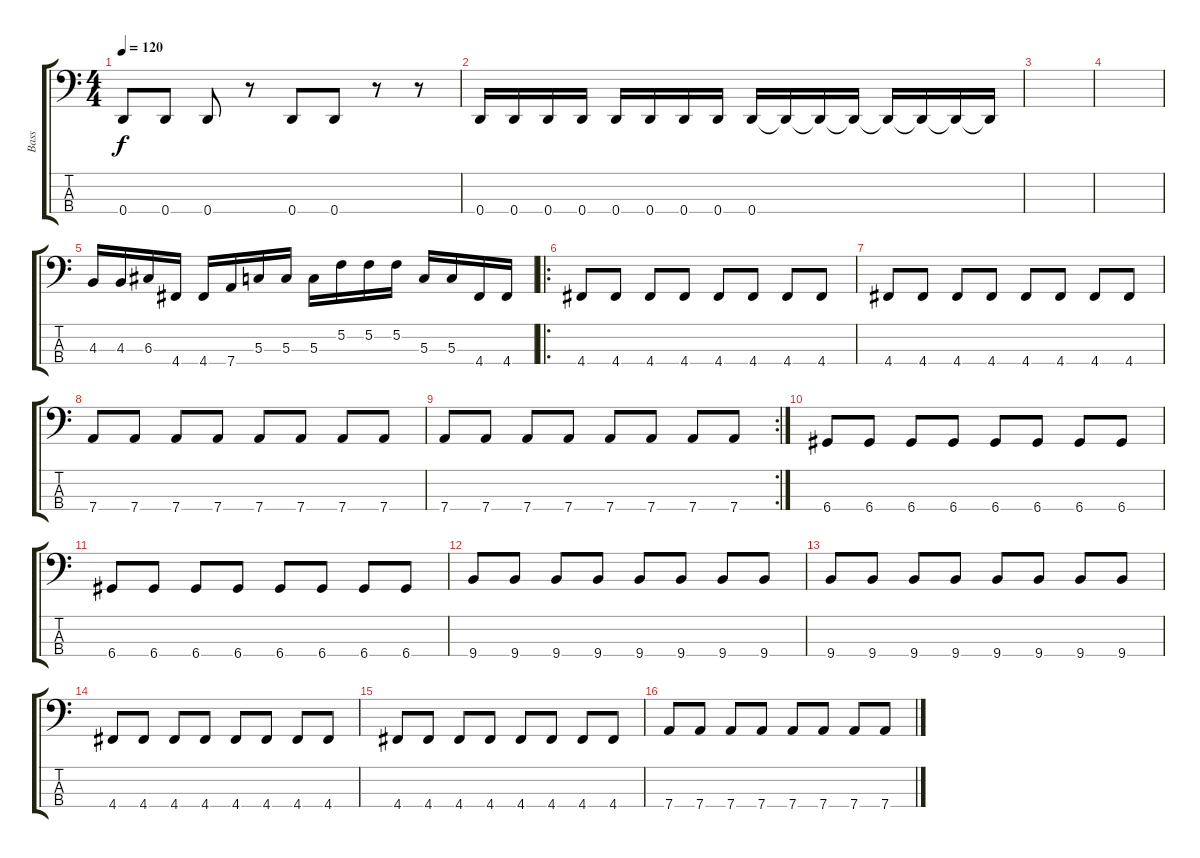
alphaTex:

\track ("Bass" "Bass") {instrument electricbasspick}
\staff {score tabs}
\tuning (F2 C2 G1 D1) {hide}
\ts (4 4)
\tempo 120
\clef f4
\ks c
0.4.8{dy f} 0.4.8 0.4.8 r.8 0.4.8 0.4.8 r.8 r.8 |
0.4.16 0.4.16 0.4.16 0.4.16 0.4.16 0.4.16 0.4.16 0.4.16 0.4.16 0.4{t}.16 0.4{t}.16 0.4{t}.16 0.4{t}.16 0.4{t}.16 0.4{t}.16 0.4{t}.16 |
|
|
4.3.16 4.3.16 6.3.16 4.4.16 4.4.16 7.4.16 5.3.16 5.3.16 5.3.16 5.2.16 5.2.16 5.2.16 5.3.16 5.3.16 4.4.16 4.4.16 |
\ro
4.4.8 4.4.8 4.4.8 4.4.8 4.4.8 4.4.8 4.4.8 4.4.8 |
4.4.8 4.4.8 4.4.8 4.4.8 4.4.8 4.4.8 4.4.8 4.4.8 |
7.4.8 7.4.8 7.4.8 7.4.8 7.4.8 7.4.8 7.4.8 7.4.8 |
\rc 2
7.4.8 7.4.8 7.4.8 7.4.8 7.4.8 7.4.8 7.4.8 7.4.8 |
6.4.8 6.4.8 6.4.8 6.4.8 6.4.8 6.4.8 6.4.8 6.4.8 |
6.4.8 6.4.8 6.4.8 6.4.8 6.4.8 6.4.8 6.4.8 6.4.8 |
9.4.8 9.4.8 9.4.8 9.4.8 9.4.8 9.4.8 9.4.8 9.4.8 |
9.4.8 9.4.8 9.4.8 9.4.8 9.4.8 9.4.8 9.4.8 9.4.8 |
4.4.8 4.4.8 4.4.8 4.4.8 4.4.8 4.4.8 4.4.8 4.4.8 |
4.4.8 4.4.8 4.4.8 4.4.8 4.4.8 4.4.8 4.4.8 4.4.8 |
7.4.8 7.4.8 7.4.8 7.4.8 7.4.8 7.4.8 7.4.8 7.4.8
